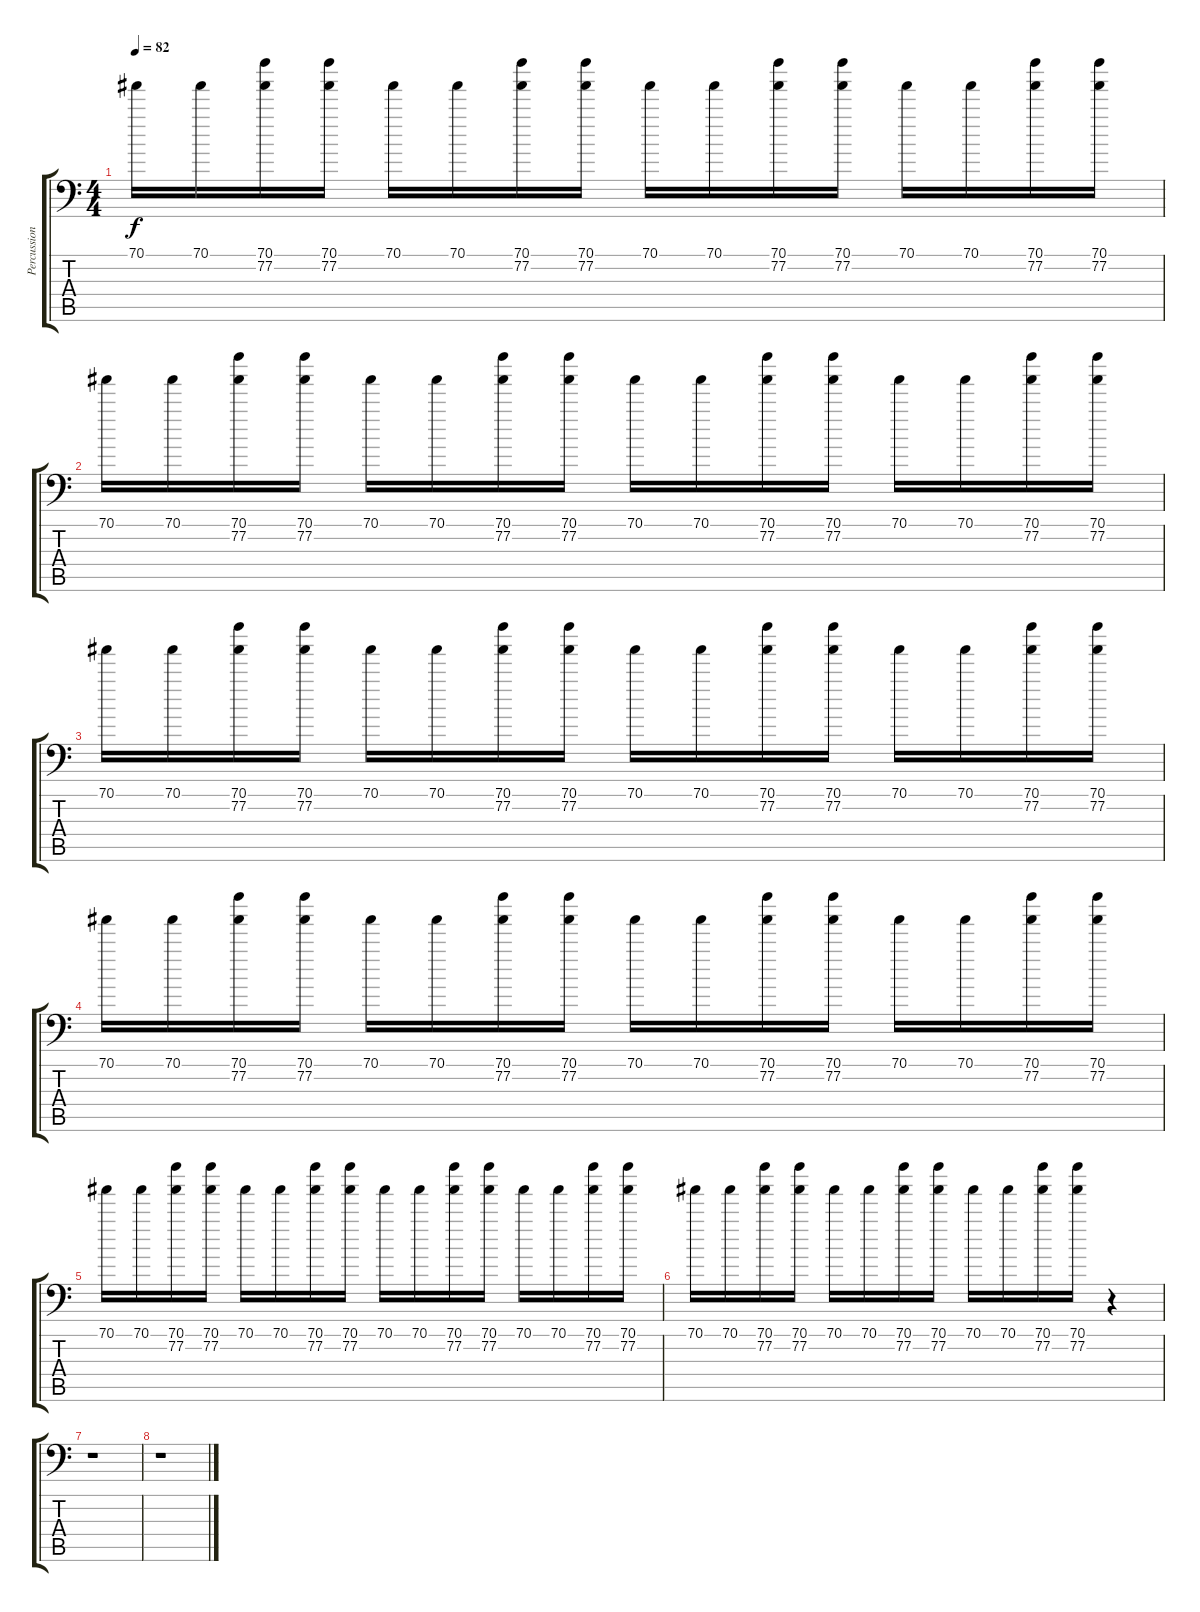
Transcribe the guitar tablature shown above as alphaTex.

\track ("Percussion" "Percussion") {instrument acousticgrandpiano}
\staff {score tabs}
\tuning (C-1 C-1 C-1 C-1 C-1 C-1) {hide}
\ts (4 4)
\tempo 82
\clef f4
\ks c
70.1.16{dy f} 70.1.16 (70.1 77.2).16 (70.1 77.2).16 70.1.16 70.1.16 (70.1 77.2).16 (70.1 77.2).16 70.1.16 70.1.16 (70.1 77.2).16 (70.1 77.2).16 70.1.16 70.1.16 (70.1 77.2).16 (70.1 77.2).16 |
70.1.16 70.1.16 (70.1 77.2).16 (70.1 77.2).16 70.1.16 70.1.16 (70.1 77.2).16 (70.1 77.2).16 70.1.16 70.1.16 (70.1 77.2).16 (70.1 77.2).16 70.1.16 70.1.16 (70.1 77.2).16 (70.1 77.2).16 |
70.1.16 70.1.16 (70.1 77.2).16 (70.1 77.2).16 70.1.16 70.1.16 (70.1 77.2).16 (70.1 77.2).16 70.1.16 70.1.16 (70.1 77.2).16 (70.1 77.2).16 70.1.16 70.1.16 (70.1 77.2).16 (70.1 77.2).16 |
70.1.16 70.1.16 (70.1 77.2).16 (70.1 77.2).16 70.1.16 70.1.16 (70.1 77.2).16 (70.1 77.2).16 70.1.16 70.1.16 (70.1 77.2).16 (70.1 77.2).16 70.1.16 70.1.16 (70.1 77.2).16 (70.1 77.2).16 |
70.1.16 70.1.16 (70.1 77.2).16 (70.1 77.2).16 70.1.16 70.1.16 (70.1 77.2).16 (70.1 77.2).16 70.1.16 70.1.16 (70.1 77.2).16 (70.1 77.2).16 70.1.16 70.1.16 (70.1 77.2).16 (70.1 77.2).16 |
70.1.16 70.1.16 (70.1 77.2).16 (70.1 77.2).16 70.1.16 70.1.16 (70.1 77.2).16 (70.1 77.2).16 70.1.16 70.1.16 (70.1 77.2).16 (70.1 77.2).16 r.4 |
r.1 |
r.1
